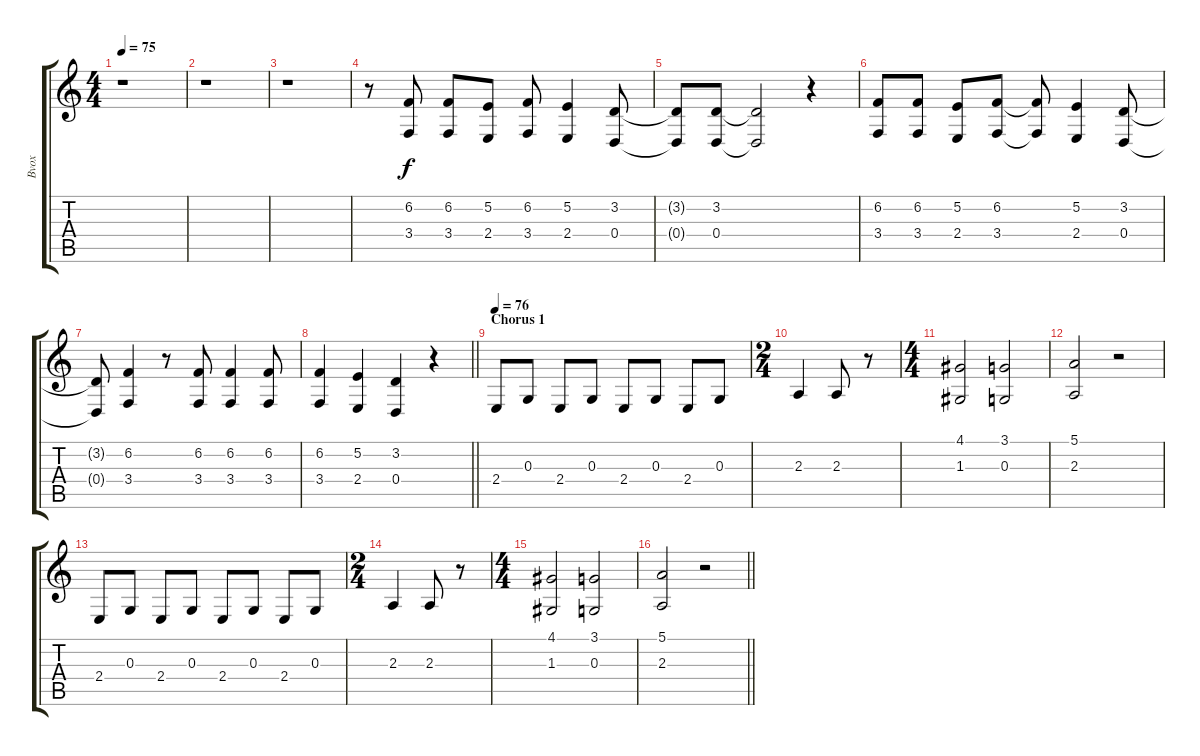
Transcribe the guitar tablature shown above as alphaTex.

\track ("Bvox" "Bvox") {instrument clarinet}
\staff {score tabs}
\tuning (E4 B3 G3 D3 A2 E2) {hide}
\ts (4 4)
\tempo 75
\clef g2
\ks c
r.1{dy f} |
r.1 |
r.1 |
r.8 (6.2 3.4).8 (6.2 3.4).8 (5.2 2.4).8 (6.2 3.4).8 (5.2 2.4).4 (3.2 0.4).8 |
(3.2{t} 0.4{t}).8 (3.2 0.4).8 (3.2{t} 0.4{t}).2 r.4 |
(6.2 3.4).8 (6.2 3.4).8 (5.2 2.4).8 (6.2 3.4).8 (6.2{t} 3.4{t}).8 (5.2 2.4).4 (3.2 0.4).8 |
(3.2{t} 0.4{t}).8 (6.2 3.4).4 r.8 (6.2 3.4).8 (6.2 3.4).4 (6.2 3.4).8 |
\barLineRight lightlight
(6.2 3.4).4 (5.2 2.4).4 (3.2 0.4).4 r.4 |
\section ("" "Chorus 1")
\tempo 76
2.4.8 0.3.8 2.4.8 0.3.8 2.4.8 0.3.8 2.4.8 0.3.8 |
\ts (2 4)
2.3.4 2.3.8 r.8 |
\ts (4 4)
(4.1 1.3).2 (3.1 0.3).2 |
(5.1 2.3).2 r.2 |
2.4.8 0.3.8 2.4.8 0.3.8 2.4.8 0.3.8 2.4.8 0.3.8 |
\ts (2 4)
2.3.4 2.3.8 r.8 |
\ts (4 4)
(4.1 1.3).2 (3.1 0.3).2 |
\barLineRight lightlight
(5.1 2.3).2 r.2
